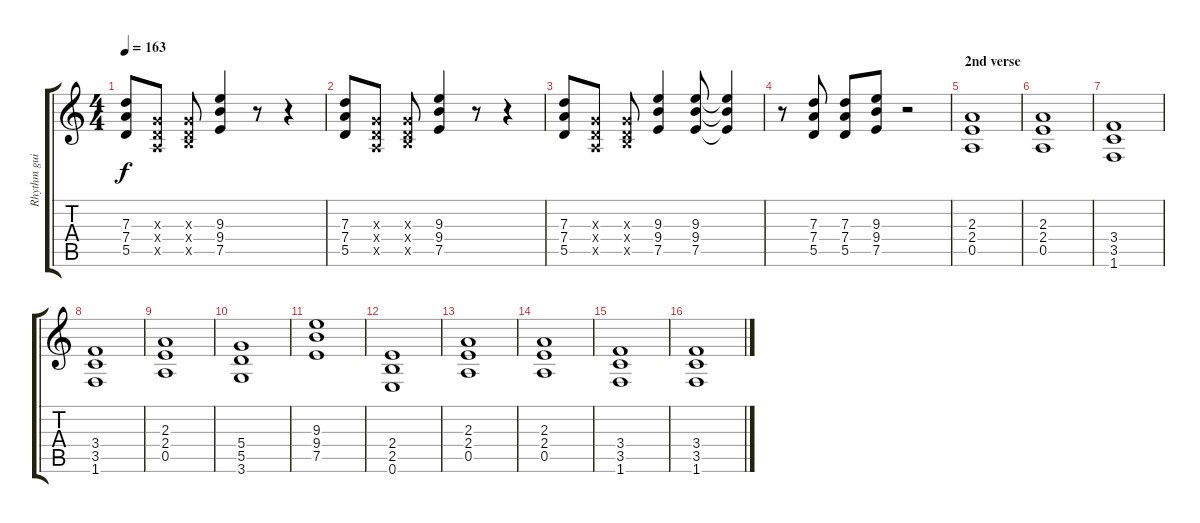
\track ("Rhythm guitar" "Rhythm gui") {instrument overdrivenguitar}
\staff {score tabs}
\tuning (E4 B3 G3 D3 A2 E2) {hide}
\ts (4 4)
\tempo 163
\clef g2
\ks c
(7.3 7.4 5.5).8{dy f} (0.3{x} 0.4{x} 0.5{x}).8 (0.3{x} 0.4{x} 2.5{x}).8 (9.3 9.4 7.5).4 r.8 r.4 |
(7.3 7.4 5.5).8 (0.3{x} 0.4{x} 0.5{x}).8 (0.3{x} 0.4{x} 2.5{x}).8 (9.3 9.4 7.5).4 r.8 r.4 |
(7.3 7.4 5.5).8 (0.3{x} 0.4{x} 0.5{x}).8 (0.3{x} 0.4{x} 2.5{x}).8 (9.3 9.4 7.5).4 (9.3 9.4 7.5).8 (9.3{t} 9.4{t} 7.5{t}).4 |
r.8 (7.3 7.4 5.5).8 (7.3 7.4 5.5).8 (9.3 9.4 7.5).8 r.2 |
\section ("" "2nd verse")
(2.3 2.4 0.5).1 |
(2.3 2.4 0.5).1 |
(3.4 3.5 1.6).1 |
(3.4 3.5 1.6).1 |
(2.3 2.4 0.5).1 |
(5.4 5.5 3.6).1 |
(9.3 9.4 7.5).1 |
(2.4 2.5 0.6).1 |
(2.3 2.4 0.5).1 |
(2.3 2.4 0.5).1 |
(3.4 3.5 1.6).1 |
(3.4 3.5 1.6).1
